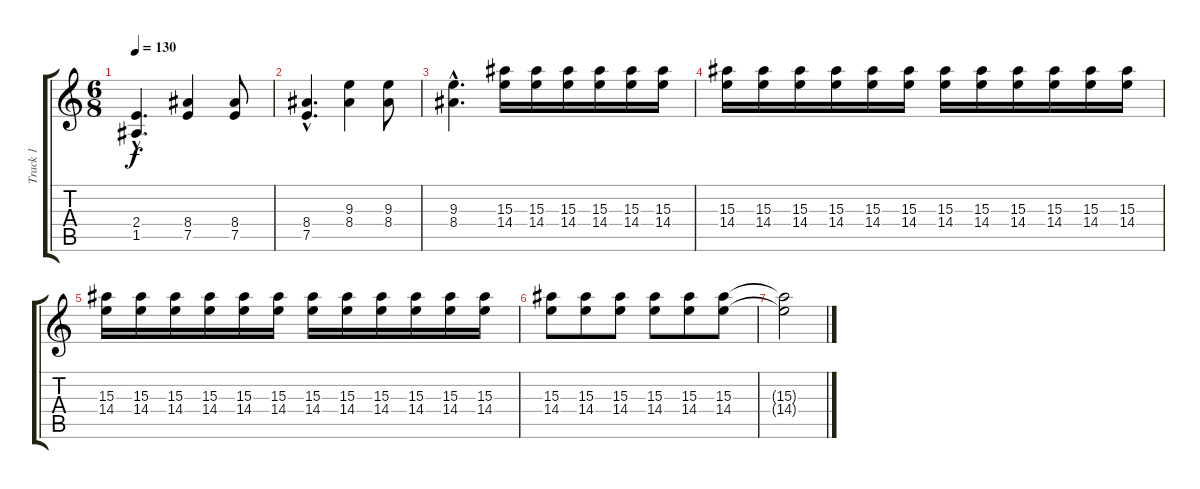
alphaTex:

\track ("Track 1" "Track 1") {instrument distortionguitar}
\staff {score tabs}
\tuning (E4 B3 G3 D3 A2 E2) {hide}
\ts (6 8)
\tempo 130
\clef g2
\ks c
(2.4{hac} 1.5{hac}).4{d dy f} (8.4 7.5).4 (8.4 7.5).8 |
(8.4{hac} 7.5{hac}).4{d} (9.3 8.4).4 (9.3 8.4).8 |
(9.3{hac} 8.4{hac}).4{d} (15.3 14.4).16 (15.3 14.4).16 (15.3 14.4).16 (15.3 14.4).16 (15.3 14.4).16 (15.3 14.4).16 |
(15.3 14.4).16 (15.3 14.4).16 (15.3 14.4).16 (15.3 14.4).16 (15.3 14.4).16 (15.3 14.4).16 (15.3 14.4).16 (15.3 14.4).16 (15.3 14.4).16 (15.3 14.4).16 (15.3 14.4).16 (15.3 14.4).16 |
(15.3 14.4).16 (15.3 14.4).16 (15.3 14.4).16 (15.3 14.4).16 (15.3 14.4).16 (15.3 14.4).16 (15.3 14.4).16 (15.3 14.4).16 (15.3 14.4).16 (15.3 14.4).16 (15.3 14.4).16 (15.3 14.4).16 |
(15.3 14.4).8 (15.3 14.4).8 (15.3 14.4).8 (15.3 14.4).8 (15.3 14.4).8 (15.3 14.4).8 |
(15.3{t} 14.4{t}).2
